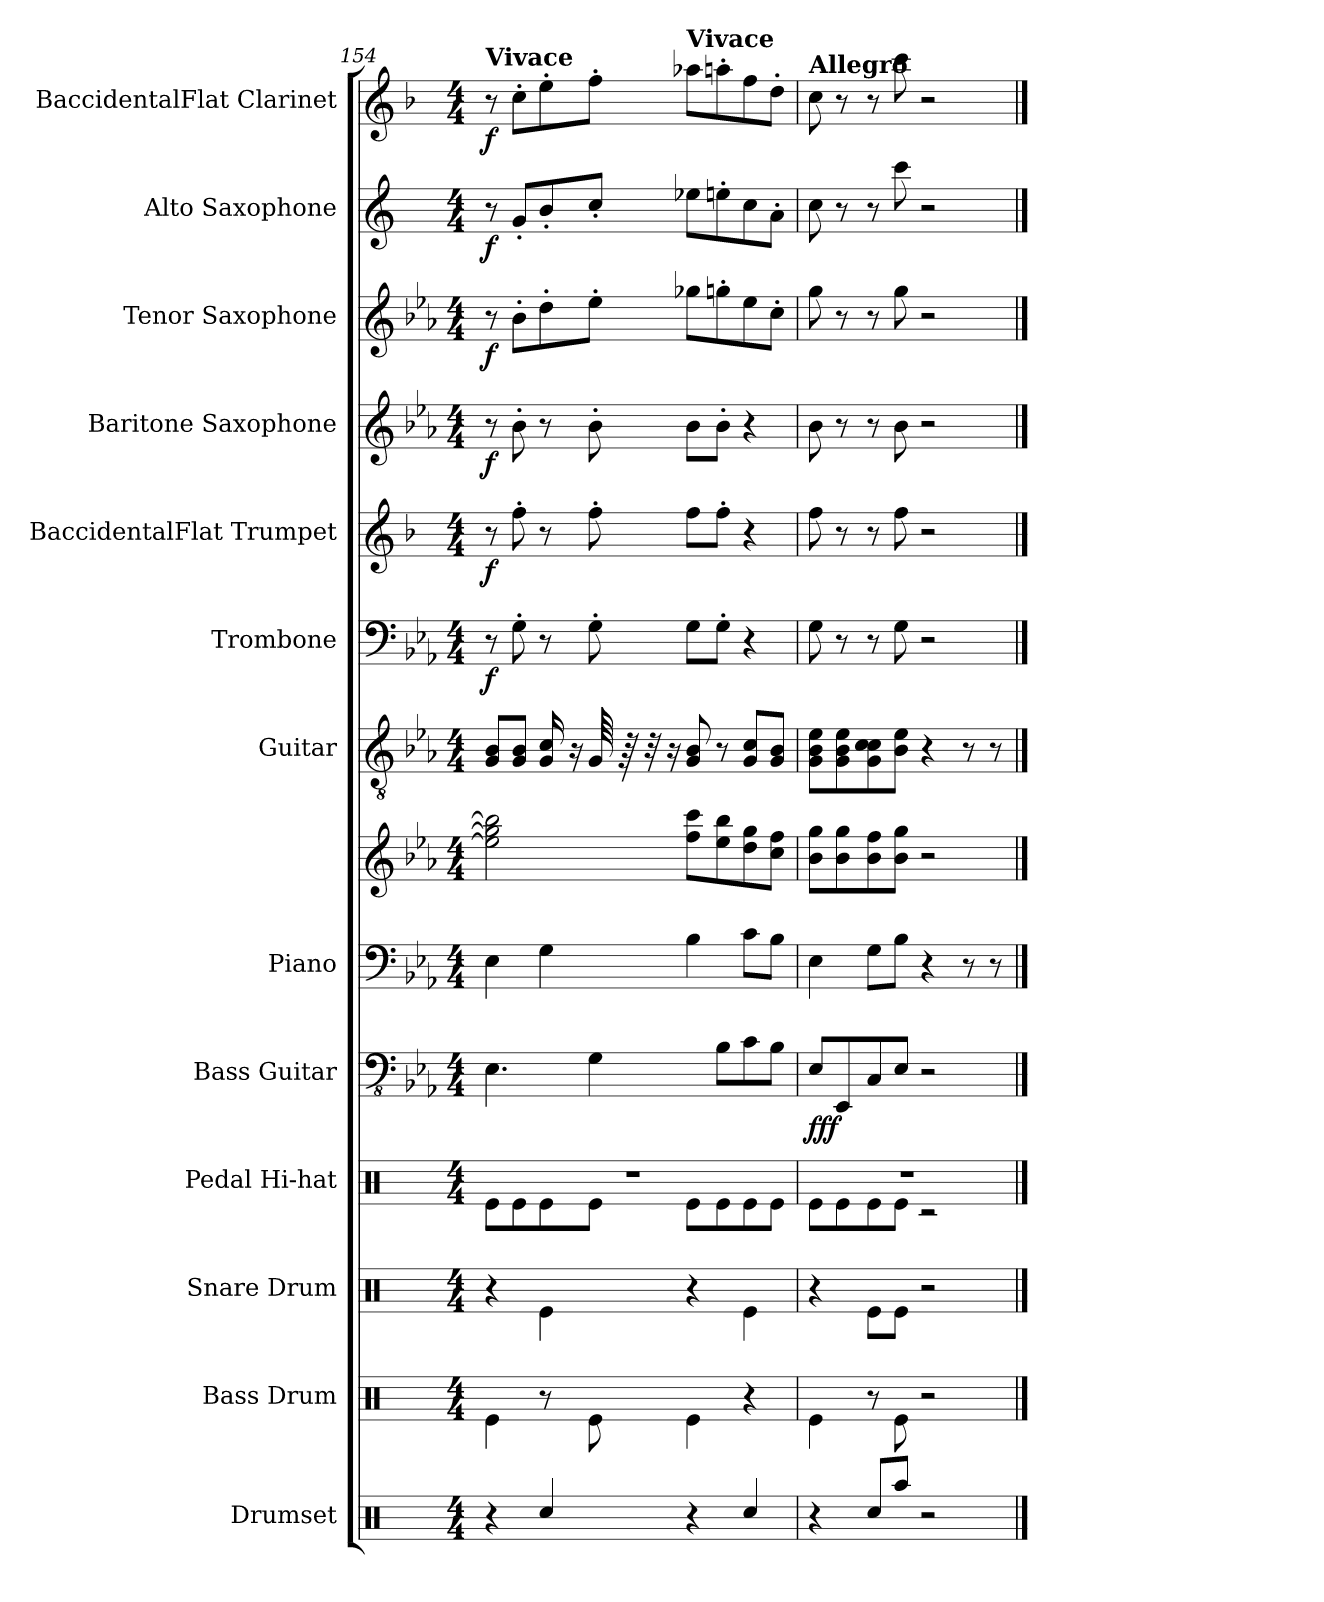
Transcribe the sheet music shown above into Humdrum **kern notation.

**kern	**kern	**kern	**kern	**kern	**dynam	**kern	**kern	**kern	**kern	**dynam	**kern	**dynam	**kern	**dynam	**kern	**dynam	**kern	**dynam	**kern	**dynam
*part13	*part12	*part11	*part10	*part9	*part9	*part8	*part8	*part7	*part6	*part6	*part5	*part5	*part4	*part4	*part3	*part3	*part2	*part2	*part1	*part1
*staff14	*staff13	*staff12	*staff11	*staff10	*staff10	*staff9	*staff8	*staff7	*staff6	*staff6	*staff5	*staff5	*staff4	*staff4	*staff3	*staff3	*staff2	*staff2	*staff1	*staff1
*I"Drumset	*I"Bass Drum	*I"Snare Drum	*I"Pedal Hi-hat	*I"Bass Guitar	*	*I"Piano	*	*I"Guitar	*I"Trombone	*	*I"BaccidentalFlat Trumpet	*	*I"Baritone Saxophone	*	*I"Tenor Saxophone	*	*I"Alto Saxophone	*	*I"BaccidentalFlat Clarinet	*
*I'Drs.	*I'B. Dr.	*I'Sn. Dr.	*I'Ped. Hi-hat	*I'B. Guit.	*	*I'Pno.	*	*I'Guit.	*I'Trb.	*	*I'BaccidentalFlat Tpt.	*	*I'Bar. Sax.	*	*I'T. Sax.	*	*I'A. Sax.	*	*I'BaccidentalFlat Cl.	*
*clefX	*clefX	*clefX	*clefX	*clefFv4	*	*clefF4	*clefG2	*clefGv2	*clefF4	*	*clefG2	*	*clefG2	*	*clefG2	*	*clefG2	*	*clefG2	*
*	*	*	*	*	*	*	*	*	*	*	*ITrd1c2	*	*ITrd12c21	*	*ITrd8c14	*	*ITrd5c9	*	*ITrd1c2	*
*k[]	*k[]	*k[]	*k[]	*k[b-e-a-]	*	*k[b-e-a-]	*k[b-e-a-]	*k[b-e-a-]	*k[b-e-a-]	*	*k[b-e-a-]	*	*k[b-e-a-]	*	*k[b-e-a-]	*	*k[b-e-a-]	*	*k[b-e-a-]	*
*M4/4	*M4/4	*M4/4	*M4/4	*M4/4	*	*M4/4	*M4/4	*M4/4	*M4/4	*	*M4/4	*	*M4/4	*	*M4/4	*	*M4/4	*	*M4/4	*
=154	=154	=154	=154	=154	=154	=154	=154	=154	=154	=154	=154	=154	=154	=154	=154	=154	=154	=154	=154	=154
*	*	*	*^	*	*	*	*	*	*	*	*	*	*	*	*	*	*	*	*	*
!	!	!	!	!	!	!	!	!	!	!	!	!	!	!	!	!	!	!	!	!LO:TX:a:B:t=Vivace	!
!	!	!	!	!	!	!	!	!	!	!	!LO:DY:b	!	!LO:DY:b	!	!LO:DY:b	!	!LO:DY:b	!	!LO:DY:b	!	!LO:DY:b
4r	4Re\	4r	1r	8Re\L	4.EE-\	.	4E-\	2ee-\] 2gg\] 2bb-\]	8G/ 8B-/L	8r	f	8r	f	8r	f	8r	f	8r	f	8r	f
.	.	.	.	8Re\	.	.	.	.	8G/ 8B-/J	8G'\	.	8ee-'\	.	8B-'\	.	8B-'\L	.	8B-'/L	.	8b-'\L	.
4Rcc/	8r	4Re\	.	8Re\	.	.	4G\	.	16G/ 16c/	8r	.	8r	.	8r	.	8d'\	.	8d'/	.	8dd'\	.
.	.	.	.	.	.	.	.	.	16r	.	.	.	.	.	.	.	.	.	.	.	.
.	8Re\	.	.	8Re\J	4GG\	.	.	.	64G/	8G'\	.	8ee-'\	.	8B-'\	.	8e-'\J	.	8e-'/J	.	8ee-'\J	.
.	.	.	.	.	.	.	.	.	64r	.	.	.	.	.	.	.	.	.	.	.	.
.	.	.	.	.	.	.	.	.	32r	.	.	.	.	.	.	.	.	.	.	.	.
.	.	.	.	.	.	.	.	.	16r	.	.	.	.	.	.	.	.	.	.	.	.
!	!	!	!	!	!	!	!	!	!	!	!	!	!	!	!	!	!	!	!	!LO:TX:a:B:t=Vivace	!
4r	4Re\	4r	.	8Re\L	.	.	4B-\	8ff\ 8ccc\L	8G/ 8B-/	8G\L	.	8ee-\L	.	8B-\L	.	8g-X\L	.	8g-X\L	.	8gg-X\L	.
.	.	.	.	8Re\	8BB-\L	.	.	8ee-\ 8bb-\	8r	8G'\J	.	8ee-'\J	.	8B-'\J	.	8gn'\	.	8gn'\	.	8ggn'\	.
4Rcc/	4r	4Re\	.	8Re\	8C\	.	8c\L	8dd\ 8gg\	8G/ 8c/L	4r	.	4r	.	4r	.	8e-\	.	8e-\	.	8ee-\	.
.	.	.	.	8Re\J	8BB-\J	.	8B-\J	8cc\ 8ff\J	8G/ 8B-/J	.	.	.	.	.	.	8c'\J	.	8c'\J	.	8cc'\J	.
!!LO:PB:g=z
=155	=155	=155	=155	=155	=155	=155	=155	=155	=155	=155	=155	=155	=155	=155	=155	=155	=155	=155	=155	=155	=155
!	!	!	!	!	!	!	!	!	!	!	!	!	!	!	!	!	!	!	!	!LO:TX:a:B:t=Allegro	!
!	!	!	!	!	!	!LO:DY:b	!	!	!	!	!	!	!	!	!	!	!	!	!	!	!
4r	4Re\	4r	1r	8Re\L	8EE-/L	fff	4E-\	8b-\ 8gg\L	8G\ 8B-\ 8e-\L	8G\	.	8ee-\	.	8B-\	.	8g\	.	8e-\	.	8b-\	.
.	.	.	.	8Re\	8EEE-/	.	.	8b-\ 8gg\	8G\ 8B-\ 8e-\	8r	.	8r	.	8r	.	8r	.	8r	.	8r	.
8Rcc/L	8r	8Re\L	.	8Re\	8CC/	.	8G\L	8b-\ 8ff\	8G\ 8c\ 8c\	8r	.	8r	.	8r	.	8r	.	8r	.	8r	.
8Raa/J	8Re\	8Re\J	.	8Re\J	8EE-/J	.	8B-\J	8b-\ 8gg\J	8B-\ 8e-\J	8G\	.	8ee-\	.	8B-\	.	8g\	.	8ee-\	.	8bb-\	.
2r	2r	2r	.	2r	2r	.	4r	2r	4r	2r	.	2r	.	2r	.	2r	.	2r	.	2r	.
.	.	.	.	.	.	.	8r	.	8r	.	.	.	.	.	.	.	.	.	.	.	.
.	.	.	.	.	.	.	8r	.	8r	.	.	.	.	.	.	.	.	.	.	.	.
*	*	*	*v	*v	*	*	*	*	*	*	*	*	*	*	*	*	*	*	*	*	*
==	==	==	==	==	==	==	==	==	==	==	==	==	==	==	==	==	==	==	==	==
*-	*-	*-	*-	*-	*-	*-	*-	*-	*-	*-	*-	*-	*-	*-	*-	*-	*-	*-	*-	*-
